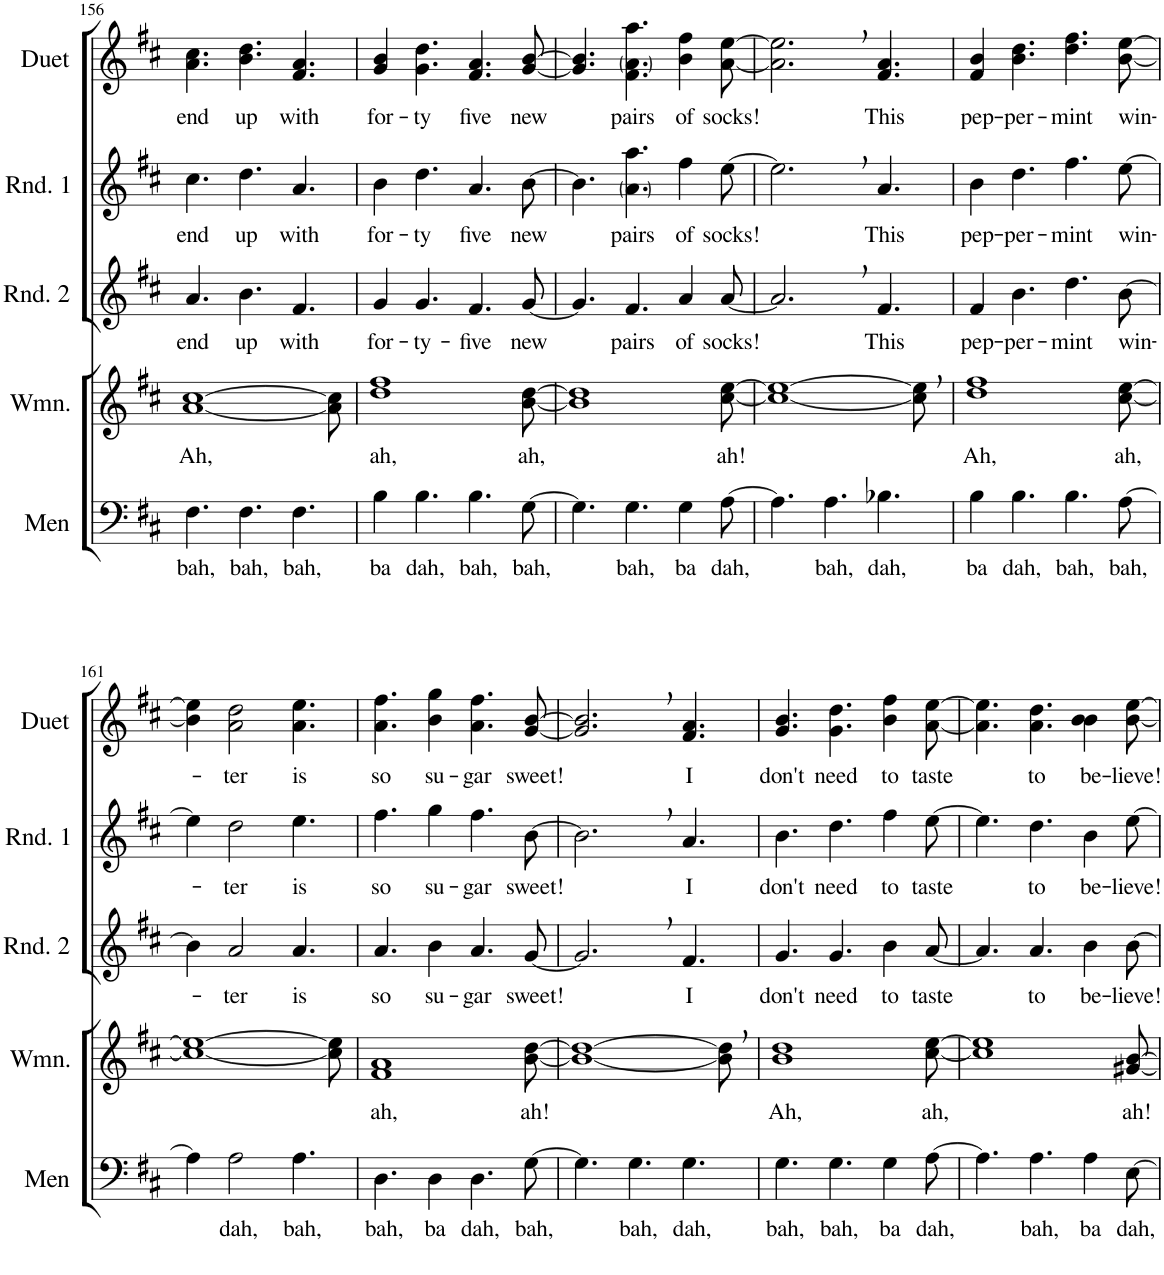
**kern	**text	**kern	**text	**kern	**text	**kern	**text	**kern	**text
*part5	*part5	*part4	*part4	*part3	*part3	*part2	*part2	*part1	*part1
*staff5	*staff5	*staff4	*staff4	*staff3	*staff3	*staff2	*staff2	*staff1	*staff1
*I"Men	*	*I"Women	*	*I"Round 2	*	*I"Round 1	*	*I"Duet	*
*I'Men	*	*I'Wmn.	*	*I'Rnd. 2	*	*I'Rnd. 1	*	*I'Duet	*
!!LO:PB:g=z
*clefF4	*	*clefG2	*	*clefG2	*	*clefG2	*	*clefG2	*
*k[f#c#]	*	*k[f#c#]	*	*k[f#c#]	*	*k[f#c#]	*	*k[f#c#]	*
*M9/8	*	*M9/8	*	*M9/8	*	*M9/8	*	*M9/8	*
=156	=156	=156	=156	=156	=156	=156	=156	=156	=156
!	!LO:LY:b	!	!LO:LY:b	!	!LO:LY:b	!	!LO:LY:b	!	!LO:LY:b
4.F#\	bah,	[1a [1cc#	Ah,	4.a/	end	4.cc#\	end	4.a\ 4.cc#\	end
!	!LO:LY:b	!	!	!	!LO:LY:b	!	!LO:LY:b	!	!LO:LY:b
4.F#\	bah,	.	.	4.b\	up	4.dd\	up	4.b\ 4.dd\	up
!	!LO:LY:b	!	!	!	!LO:LY:b	!	!LO:LY:b	!	!LO:LY:b
4.F#\	bah,	.	.	4.f#/	with	4.a/	with	4.f#/ 4.a/	with
.	.	8a\] 8cc#\]	.	.	.	.	.	.	.
=157	=157	=157	=157	=157	=157	=157	=157	=157	=157
!	!LO:LY:b	!	!LO:LY:b	!	!LO:LY:b	!	!LO:LY:b	!	!LO:LY:b
4B\	ba	1dd 1ff#	ah,	4g/	for-	4b\	for-	4g/ 4b/	for-
!	!LO:LY:b	!	!	!	!LO:LY:b	!	!LO:LY:b	!	!LO:LY:b
4.B\	dah,	.	.	4.g/	-ty-	4.dd\	-ty	4.g\ 4.dd\	-ty
!	!LO:LY:b	!	!	!	!LO:LY:b	!	!LO:LY:b	!	!LO:LY:b
4.B\	bah,	.	.	4.f#/	-five	4.a/	five	4.f#/ 4.a/	five
!	!LO:LY:b	!	!LO:LY:b	!	!LO:LY:b	!	!LO:LY:b	!	!LO:LY:b
[8G\	bah,	[8b\ [8dd\	ah,	[8g/	new	[8b\	new	[8g/ [8b/	new
=158	=158	=158	=158	=158	=158	=158	=158	=158	=158
4.G\]	.	1b] 1dd]	.	4.g/]	.	4.b\]	.	4.g/] 4.b/]	.
!	!LO:LY:b	!	!	!	!LO:LY:b	!	!LO:LY:b	!	!LO:LY:b
4.G\	bah,	.	.	4.f#/	pairs	4.a\ 4.aa\	pairs	4.f#\ 4.a\ 4.aa\	pairs
!	!LO:LY:b	!	!	!	!LO:LY:b	!	!LO:LY:b	!	!LO:LY:b
4G\	ba	.	.	4a/	of	4ff#\	of	4b\ 4ff#\	of
!	!LO:LY:b	!	!LO:LY:b	!	!LO:LY:b	!	!LO:LY:b	!	!LO:LY:b
[8A\	dah,	[8cc#\ [8ee\	ah!	[8a/	socks!	[8ee\	socks!	[8a\ [8ee\	socks!
=159	=159	=159	=159	=159	=159	=159	=159	=159	=159
4.A\]	.	1cc#_ 1ee_	.	2.a,/]	.	2.ee,\]	.	2.a\], 2.ee\],	.
!	!LO:LY:b	!	!	!	!	!	!	!	!
4.A\	bah,	.	.	.	.	.	.	.	.
!	!LO:LY:b	!	!	!	!LO:LY:b	!	!LO:LY:b	!	!LO:LY:b
4.B-X\	dah,	.	.	4.f#/	This	4.a/	This	4.f#/ 4.a/	This
.	.	8cc#\], 8ee\],	.	.	.	.	.	.	.
=160	=160	=160	=160	=160	=160	=160	=160	=160	=160
!	!LO:LY:b	!	!LO:LY:b	!	!LO:LY:b	!	!LO:LY:b	!	!LO:LY:b
4B\	ba	1dd 1ff#	Ah,	4f#/	pep-	4b\	pep-	4f#/ 4b/	pep-
!	!LO:LY:b	!	!	!	!LO:LY:b	!	!LO:LY:b	!	!LO:LY:b
4.B\	dah,	.	.	4.b\	-per-	4.dd\	-per-	4.b\ 4.dd\	-per-
!	!LO:LY:b	!	!	!	!LO:LY:b	!	!LO:LY:b	!	!LO:LY:b
4.B\	bah,	.	.	4.dd\	-mint	4.ff#\	-mint	4.dd\ 4.ff#\	-mint
!	!LO:LY:b	!	!LO:LY:b	!	!LO:LY:b	!	!LO:LY:b	!	!LO:LY:b
[8A\	bah,	[8cc#\ [8ee\	ah,	[8b\	win-	[8ee\	win-	[8b\ [8ee\	win-
!!LO:LB:g=z
=161	=161	=161	=161	=161	=161	=161	=161	=161	=161
4A\]	.	1cc#_ 1ee_	.	4b\]	.	4ee\]	.	4b\] 4ee\]	.
!	!LO:LY:b	!	!	!	!LO:LY:b	!	!LO:LY:b	!	!LO:LY:b
2A\	dah,	.	.	2a/	-ter	2dd\	-ter	2a\ 2dd\	-ter
!	!LO:LY:b	!	!	!	!LO:LY:b	!	!LO:LY:b	!	!LO:LY:b
4.A\	bah,	.	.	4.a/	is	4.ee\	is	4.a\ 4.ee\	is
.	.	8cc#\] 8ee\]	.	.	.	.	.	.	.
=162	=162	=162	=162	=162	=162	=162	=162	=162	=162
!	!LO:LY:b	!	!LO:LY:b	!	!LO:LY:b	!	!LO:LY:b	!	!LO:LY:b
4.D\	bah,	1f# 1a	ah,	4.a/	so	4.ff#\	so	4.a\ 4.ff#\	so
!	!LO:LY:b	!	!	!	!LO:LY:b	!	!LO:LY:b	!	!LO:LY:b
4D\	ba	.	.	4b\	su-	4gg\	su-	4b\ 4gg\	su-
!	!LO:LY:b	!	!	!	!LO:LY:b	!	!LO:LY:b	!	!LO:LY:b
4.D\	dah,	.	.	4.a/	-gar	4.ff#\	-gar	4.a\ 4.ff#\	-gar
!	!LO:LY:b	!	!LO:LY:b	!	!LO:LY:b	!	!LO:LY:b	!	!LO:LY:b
[8G\	bah,	[8b\ [8dd\	ah!	[8g/	sweet!	[8b\	sweet!	[8g/ [8b/	sweet!
=163	=163	=163	=163	=163	=163	=163	=163	=163	=163
4.G\]	.	1b_ 1dd_	.	2.g,/]	.	2.b,\]	.	2.g/], 2.b/],	.
!	!LO:LY:b	!	!	!	!	!	!	!	!
4.G\	bah,	.	.	.	.	.	.	.	.
!	!LO:LY:b	!	!	!	!LO:LY:b	!	!LO:LY:b	!	!LO:LY:b
4.G\	dah,	.	.	4.f#/	I	4.a/	I	4.f#/ 4.a/	I
.	.	8b\], 8dd\],	.	.	.	.	.	.	.
=164	=164	=164	=164	=164	=164	=164	=164	=164	=164
!	!LO:LY:b	!	!LO:LY:b	!	!LO:LY:b	!	!LO:LY:b	!	!LO:LY:b
4.G\	bah,	1b 1dd	Ah,	4.g/	don't	4.b\	don't	4.g/ 4.b/	don't
!	!LO:LY:b	!	!	!	!LO:LY:b	!	!LO:LY:b	!	!LO:LY:b
4.G\	bah,	.	.	4.g/	need	4.dd\	need	4.g\ 4.dd\	need
!	!LO:LY:b	!	!	!	!LO:LY:b	!	!LO:LY:b	!	!LO:LY:b
4G\	ba	.	.	4b\	to	4ff#\	to	4b\ 4ff#\	to
!	!LO:LY:b	!	!LO:LY:b	!	!LO:LY:b	!	!LO:LY:b	!	!LO:LY:b
[8A\	dah,	[8cc#\ [8ee\	ah,	[8a/	taste	[8ee\	taste	[8a\ [8ee\	taste
=165	=165	=165	=165	=165	=165	=165	=165	=165	=165
4.A\]	.	1cc#] 1ee]	.	4.a/]	.	4.ee\]	.	4.a\] 4.ee\]	.
!	!LO:LY:b	!	!	!	!LO:LY:b	!	!LO:LY:b	!	!LO:LY:b
4.A\	bah,	.	.	4.a/	to	4.dd\	to	4.a\ 4.dd\	to
!	!LO:LY:b	!	!	!	!LO:LY:b	!	!LO:LY:b	!	!LO:LY:b
4A\	ba	.	.	4b\	be-	4b\	be-	4b\ 4b\	be-
!	!LO:LY:b	!	!LO:LY:b	!	!LO:LY:b	!	!LO:LY:b	!	!LO:LY:b
[8E\	dah,	[8g#X/ [8b/	ah!	[8b\	-lieve!	[8ee\	-lieve!	[8b\ [8ee\	-lieve!
=	=	=	=	=	=	=	=	=	=
*-	*-	*-	*-	*-	*-	*-	*-	*-	*-
